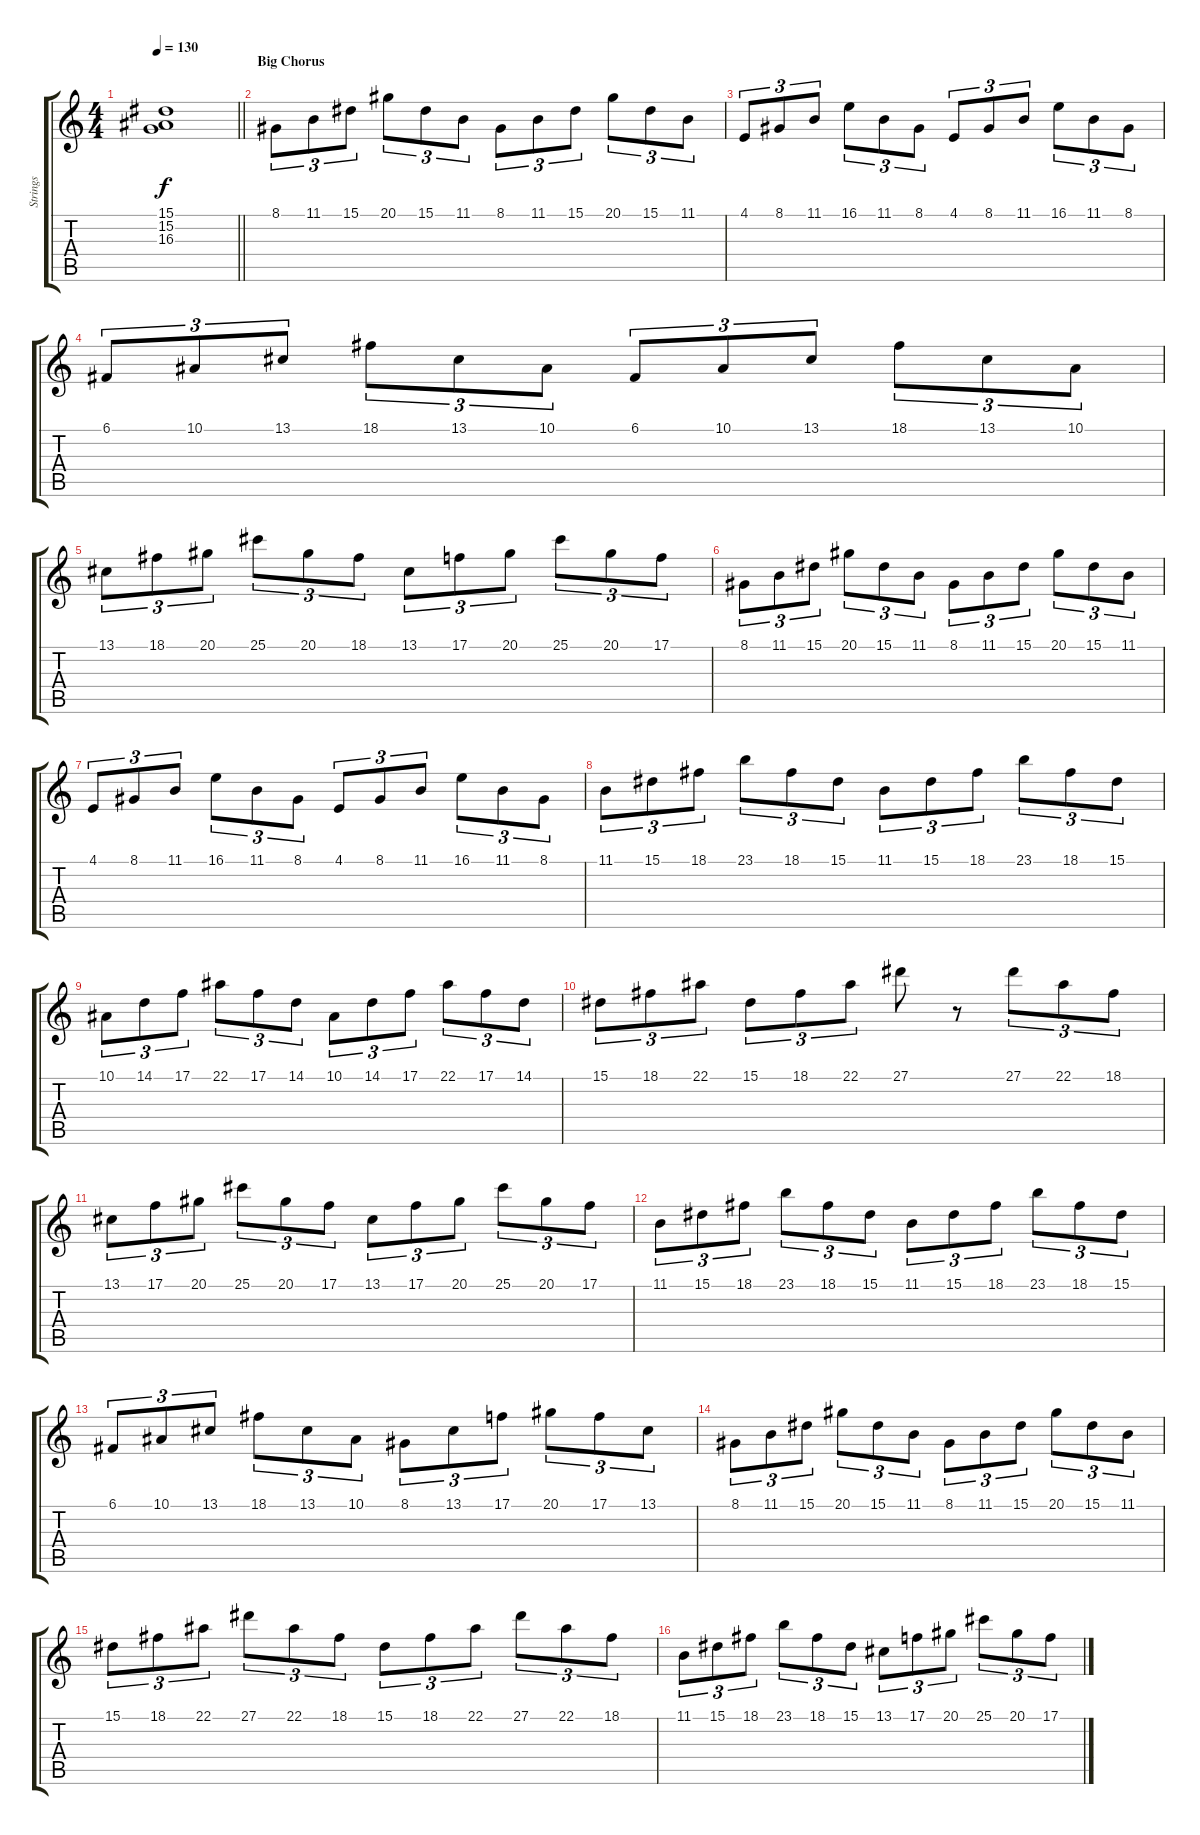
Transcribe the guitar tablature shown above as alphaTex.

\track ("Strings" "Strings") {instrument stringensemble1}
\staff {score tabs}
\tuning (C4 G3 Eb3 Bb2 F2 C2) {hide}
\ts (4 4)
\tempo 130
\clef g2
\barLineRight lightlight
\ks c
(15.1 15.2 16.3).1{dy f} |
\section ("" "Big Chorus")
8.1.8{tu (3 2)} 11.1.8{tu (3 2)} 15.1.8{tu (3 2)} 20.1.8{tu (3 2)} 15.1.8{tu (3 2)} 11.1.8{tu (3 2)} 8.1.8{tu (3 2)} 11.1.8{tu (3 2)} 15.1.8{tu (3 2)} 20.1.8{tu (3 2)} 15.1.8{tu (3 2)} 11.1.8{tu (3 2)} |
4.1.8{tu (3 2)} 8.1.8{tu (3 2)} 11.1.8{tu (3 2)} 16.1.8{tu (3 2)} 11.1.8{tu (3 2)} 8.1.8{tu (3 2)} 4.1.8{tu (3 2)} 8.1.8{tu (3 2)} 11.1.8{tu (3 2)} 16.1.8{tu (3 2)} 11.1.8{tu (3 2)} 8.1.8{tu (3 2)} |
6.1.8{tu (3 2)} 10.1.8{tu (3 2)} 13.1.8{tu (3 2)} 18.1.8{tu (3 2)} 13.1.8{tu (3 2)} 10.1.8{tu (3 2)} 6.1.8{tu (3 2)} 10.1.8{tu (3 2)} 13.1.8{tu (3 2)} 18.1.8{tu (3 2)} 13.1.8{tu (3 2)} 10.1.8{tu (3 2)} |
13.1.8{tu (3 2)} 18.1.8{tu (3 2)} 20.1.8{tu (3 2)} 25.1.8{tu (3 2)} 20.1.8{tu (3 2)} 18.1.8{tu (3 2)} 13.1.8{tu (3 2)} 17.1.8{tu (3 2)} 20.1.8{tu (3 2)} 25.1.8{tu (3 2)} 20.1.8{tu (3 2)} 17.1.8{tu (3 2)} |
8.1.8{tu (3 2)} 11.1.8{tu (3 2)} 15.1.8{tu (3 2)} 20.1.8{tu (3 2)} 15.1.8{tu (3 2)} 11.1.8{tu (3 2)} 8.1.8{tu (3 2)} 11.1.8{tu (3 2)} 15.1.8{tu (3 2)} 20.1.8{tu (3 2)} 15.1.8{tu (3 2)} 11.1.8{tu (3 2)} |
4.1.8{tu (3 2)} 8.1.8{tu (3 2)} 11.1.8{tu (3 2)} 16.1.8{tu (3 2)} 11.1.8{tu (3 2)} 8.1.8{tu (3 2)} 4.1.8{tu (3 2)} 8.1.8{tu (3 2)} 11.1.8{tu (3 2)} 16.1.8{tu (3 2)} 11.1.8{tu (3 2)} 8.1.8{tu (3 2)} |
11.1.8{tu (3 2)} 15.1.8{tu (3 2)} 18.1.8{tu (3 2)} 23.1.8{tu (3 2)} 18.1.8{tu (3 2)} 15.1.8{tu (3 2)} 11.1.8{tu (3 2)} 15.1.8{tu (3 2)} 18.1.8{tu (3 2)} 23.1.8{tu (3 2)} 18.1.8{tu (3 2)} 15.1.8{tu (3 2)} |
10.1.8{tu (3 2)} 14.1.8{tu (3 2)} 17.1.8{tu (3 2)} 22.1.8{tu (3 2)} 17.1.8{tu (3 2)} 14.1.8{tu (3 2)} 10.1.8{tu (3 2)} 14.1.8{tu (3 2)} 17.1.8{tu (3 2)} 22.1.8{tu (3 2)} 17.1.8{tu (3 2)} 14.1.8{tu (3 2)} |
15.1.8{tu (3 2)} 18.1.8{tu (3 2)} 22.1.8{tu (3 2)} 15.1.8{tu (3 2)} 18.1.8{tu (3 2)} 22.1.8{tu (3 2)} 27.1.8 r.8 27.1.8{tu (3 2)} 22.1.8{tu (3 2)} 18.1.8{tu (3 2)} |
13.1.8{tu (3 2)} 17.1.8{tu (3 2)} 20.1.8{tu (3 2)} 25.1.8{tu (3 2)} 20.1.8{tu (3 2)} 17.1.8{tu (3 2)} 13.1.8{tu (3 2)} 17.1.8{tu (3 2)} 20.1.8{tu (3 2)} 25.1.8{tu (3 2)} 20.1.8{tu (3 2)} 17.1.8{tu (3 2)} |
11.1.8{tu (3 2)} 15.1.8{tu (3 2)} 18.1.8{tu (3 2)} 23.1.8{tu (3 2)} 18.1.8{tu (3 2)} 15.1.8{tu (3 2)} 11.1.8{tu (3 2)} 15.1.8{tu (3 2)} 18.1.8{tu (3 2)} 23.1.8{tu (3 2)} 18.1.8{tu (3 2)} 15.1.8{tu (3 2)} |
6.1.8{tu (3 2)} 10.1.8{tu (3 2)} 13.1.8{tu (3 2)} 18.1.8{tu (3 2)} 13.1.8{tu (3 2)} 10.1.8{tu (3 2)} 8.1.8{tu (3 2)} 13.1.8{tu (3 2)} 17.1.8{tu (3 2)} 20.1.8{tu (3 2)} 17.1.8{tu (3 2)} 13.1.8{tu (3 2)} |
8.1.8{tu (3 2)} 11.1.8{tu (3 2)} 15.1.8{tu (3 2)} 20.1.8{tu (3 2)} 15.1.8{tu (3 2)} 11.1.8{tu (3 2)} 8.1.8{tu (3 2)} 11.1.8{tu (3 2)} 15.1.8{tu (3 2)} 20.1.8{tu (3 2)} 15.1.8{tu (3 2)} 11.1.8{tu (3 2)} |
15.1.8{tu (3 2)} 18.1.8{tu (3 2)} 22.1.8{tu (3 2)} 27.1.8{tu (3 2)} 22.1.8{tu (3 2)} 18.1.8{tu (3 2)} 15.1.8{tu (3 2)} 18.1.8{tu (3 2)} 22.1.8{tu (3 2)} 27.1.8{tu (3 2)} 22.1.8{tu (3 2)} 18.1.8{tu (3 2)} |
11.1.8{tu (3 2)} 15.1.8{tu (3 2)} 18.1.8{tu (3 2)} 23.1.8{tu (3 2)} 18.1.8{tu (3 2)} 15.1.8{tu (3 2)} 13.1.8{tu (3 2)} 17.1.8{tu (3 2)} 20.1.8{tu (3 2)} 25.1.8{tu (3 2)} 20.1.8{tu (3 2)} 17.1.8{tu (3 2)}
